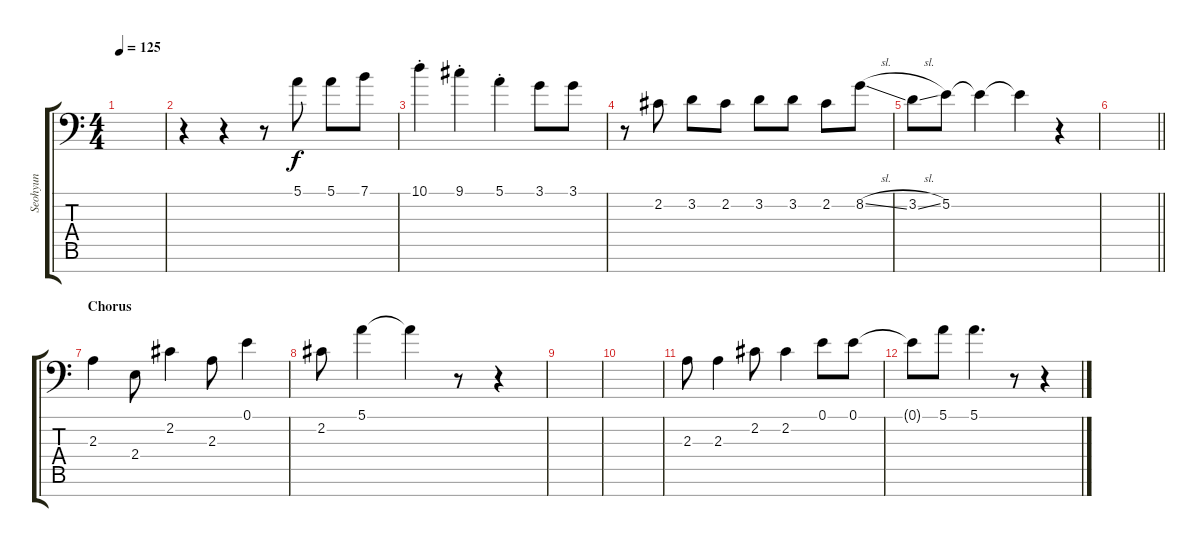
\track ("Seohyun" "Seohyun") {instrument piccolo}
\staff {score tabs}
\tuning (E4 B3 G3 D3 A2 E2 C-1) {hide}
\ts (4 4)
\tempo 125
\clef f4
\ks c
|
r.4 r.4 r.8{volume 16} 5.1.8 5.1.8 7.1.8 |
10.1{st}.4 9.1{st}.4 5.1{st}.4 3.1.8 3.1.8 |
r.8 2.2.8 3.2.8 2.2.8 3.2.8 3.2.8 2.2.8 8.2{sl}.8 |
3.2{sl}.8 5.2.8 5.2{t}.4 5.2{t}.4 r.4 |
\barLineRight lightlight
|
\section ("" "Chorus")
2.3.4{volume 9} 2.4.8 2.2.4 2.3.8 0.1.4 |
2.2.8 5.1.4 5.1{t}.4 r.8 r.4 |
|
|
2.3.8 2.3.4 2.2.8 2.2.4 0.1.8 0.1.8 |
0.1{t}.8 5.1.8 5.1.4{d} r.8 r.4
